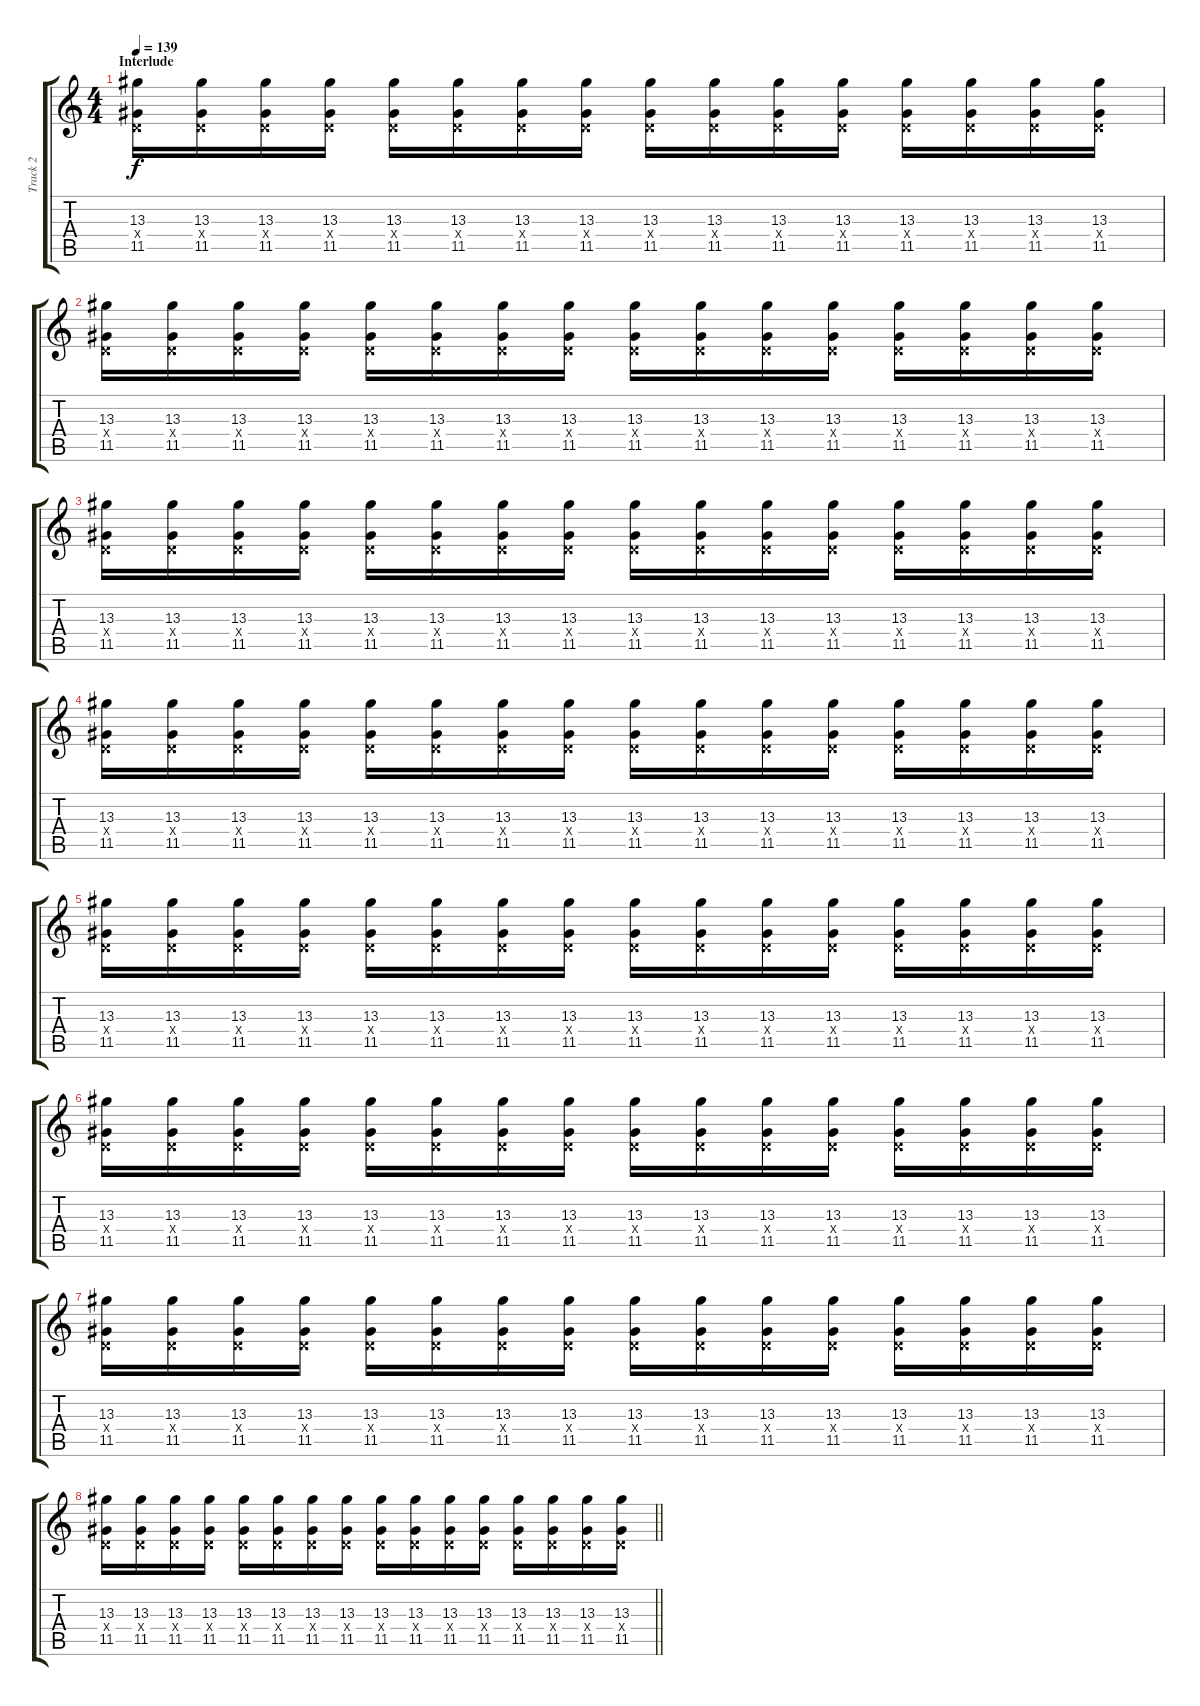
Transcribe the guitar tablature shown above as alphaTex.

\track ("Track 2" "Track 2") {instrument overdrivenguitar}
\staff {score tabs}
\tuning (E4 B3 G3 D3 A2 E2) {hide}
\ts (4 4)
\section ("" "Interlude")
\tempo 139
\clef g2
\ks c
(13.3 0.4{x} 11.5).16{dy f} (13.3 0.4{x} 11.5).16 (13.3 0.4{x} 11.5).16 (13.3 0.4{x} 11.5).16 (13.3 0.4{x} 11.5).16 (13.3 0.4{x} 11.5).16 (13.3 0.4{x} 11.5).16 (13.3 0.4{x} 11.5).16 (13.3 0.4{x} 11.5).16 (13.3 0.4{x} 11.5).16 (13.3 0.4{x} 11.5).16 (13.3 0.4{x} 11.5).16 (13.3 0.4{x} 11.5).16 (13.3 0.4{x} 11.5).16 (13.3 0.4{x} 11.5).16 (13.3 0.4{x} 11.5).16 |
(13.3 0.4{x} 11.5).16 (13.3 0.4{x} 11.5).16 (13.3 0.4{x} 11.5).16 (13.3 0.4{x} 11.5).16 (13.3 0.4{x} 11.5).16 (13.3 0.4{x} 11.5).16 (13.3 0.4{x} 11.5).16 (13.3 0.4{x} 11.5).16 (13.3 0.4{x} 11.5).16 (13.3 0.4{x} 11.5).16 (13.3 0.4{x} 11.5).16 (13.3 0.4{x} 11.5).16 (13.3 0.4{x} 11.5).16 (13.3 0.4{x} 11.5).16 (13.3 0.4{x} 11.5).16 (13.3 0.4{x} 11.5).16 |
(13.3 0.4{x} 11.5).16 (13.3 0.4{x} 11.5).16 (13.3 0.4{x} 11.5).16 (13.3 0.4{x} 11.5).16 (13.3 0.4{x} 11.5).16 (13.3 0.4{x} 11.5).16 (13.3 0.4{x} 11.5).16 (13.3 0.4{x} 11.5).16 (13.3 0.4{x} 11.5).16 (13.3 0.4{x} 11.5).16 (13.3 0.4{x} 11.5).16 (13.3 0.4{x} 11.5).16 (13.3 0.4{x} 11.5).16 (13.3 0.4{x} 11.5).16 (13.3 0.4{x} 11.5).16 (13.3 0.4{x} 11.5).16 |
(13.3 0.4{x} 11.5).16 (13.3 0.4{x} 11.5).16 (13.3 0.4{x} 11.5).16 (13.3 0.4{x} 11.5).16 (13.3 0.4{x} 11.5).16 (13.3 0.4{x} 11.5).16 (13.3 0.4{x} 11.5).16 (13.3 0.4{x} 11.5).16 (13.3 0.4{x} 11.5).16 (13.3 0.4{x} 11.5).16 (13.3 0.4{x} 11.5).16 (13.3 0.4{x} 11.5).16 (13.3 0.4{x} 11.5).16 (13.3 0.4{x} 11.5).16 (13.3 0.4{x} 11.5).16 (13.3 0.4{x} 11.5).16 |
(13.3 0.4{x} 11.5).16 (13.3 0.4{x} 11.5).16 (13.3 0.4{x} 11.5).16 (13.3 0.4{x} 11.5).16 (13.3 0.4{x} 11.5).16 (13.3 0.4{x} 11.5).16 (13.3 0.4{x} 11.5).16 (13.3 0.4{x} 11.5).16 (13.3 0.4{x} 11.5).16 (13.3 0.4{x} 11.5).16 (13.3 0.4{x} 11.5).16 (13.3 0.4{x} 11.5).16 (13.3 0.4{x} 11.5).16 (13.3 0.4{x} 11.5).16 (13.3 0.4{x} 11.5).16 (13.3 0.4{x} 11.5).16 |
(13.3 0.4{x} 11.5).16 (13.3 0.4{x} 11.5).16 (13.3 0.4{x} 11.5).16 (13.3 0.4{x} 11.5).16 (13.3 0.4{x} 11.5).16 (13.3 0.4{x} 11.5).16 (13.3 0.4{x} 11.5).16 (13.3 0.4{x} 11.5).16 (13.3 0.4{x} 11.5).16 (13.3 0.4{x} 11.5).16 (13.3 0.4{x} 11.5).16 (13.3 0.4{x} 11.5).16 (13.3 0.4{x} 11.5).16 (13.3 0.4{x} 11.5).16 (13.3 0.4{x} 11.5).16 (13.3 0.4{x} 11.5).16 |
(13.3 0.4{x} 11.5).16 (13.3 0.4{x} 11.5).16 (13.3 0.4{x} 11.5).16 (13.3 0.4{x} 11.5).16 (13.3 0.4{x} 11.5).16 (13.3 0.4{x} 11.5).16 (13.3 0.4{x} 11.5).16 (13.3 0.4{x} 11.5).16 (13.3 0.4{x} 11.5).16 (13.3 0.4{x} 11.5).16 (13.3 0.4{x} 11.5).16 (13.3 0.4{x} 11.5).16 (13.3 0.4{x} 11.5).16 (13.3 0.4{x} 11.5).16 (13.3 0.4{x} 11.5).16 (13.3 0.4{x} 11.5).16 |
\barLineRight lightlight
(13.3 0.4{x} 11.5).16 (13.3 0.4{x} 11.5).16 (13.3 0.4{x} 11.5).16 (13.3 0.4{x} 11.5).16 (13.3 0.4{x} 11.5).16 (13.3 0.4{x} 11.5).16 (13.3 0.4{x} 11.5).16 (13.3 0.4{x} 11.5).16 (13.3 0.4{x} 11.5).16 (13.3 0.4{x} 11.5).16 (13.3 0.4{x} 11.5).16 (13.3 0.4{x} 11.5).16 (13.3 0.4{x} 11.5).16 (13.3 0.4{x} 11.5).16 (13.3 0.4{x} 11.5).16 (13.3 0.4{x} 11.5).16
